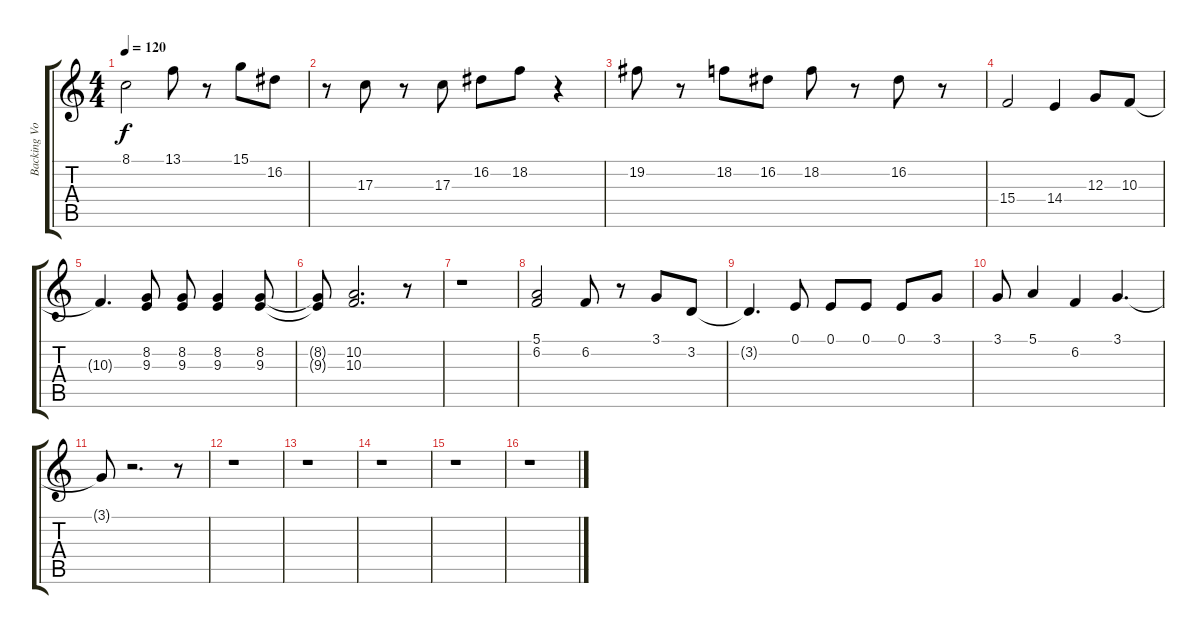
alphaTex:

\track ("Backing Vox" "Backing Vo") {instrument voiceoohs}
\staff {score tabs}
\tuning (E4 B3 G3 D3 A2 E2) {hide}
\ts (4 4)
\tempo 120
\clef g2
\ks c
8.1{t}.2{dy f} 13.1.8 r.8 15.1.8 16.2.8 |
r.8 17.3.8 r.8 17.3.8 16.2.8 18.2.8 r.4 |
19.2.8 r.8 18.2.8 16.2.8 18.2.8 r.8 16.2.8 r.8 |
15.4.2 14.4.4 12.3.8 10.3.8 |
10.3{t}.4{d} (8.2 9.3).8 (8.2 9.3).8 (8.2 9.3).4 (8.2 9.3).8 |
(8.2{t} 9.3{t}).8 (10.2 10.3).2{d} r.8 |
r.1 |
(5.1 6.2).2 6.2.8 r.8 3.1.8 3.2.8 |
3.2{t}.4{d} 0.1.8 0.1.8 0.1.8 0.1.8 3.1.8 |
3.1.8 5.1.4 6.2.4 3.1.4{d} |
3.1{t}.8 r.2{d} r.8 |
r.1 |
r.1 |
r.1 |
r.1 |
r.1
